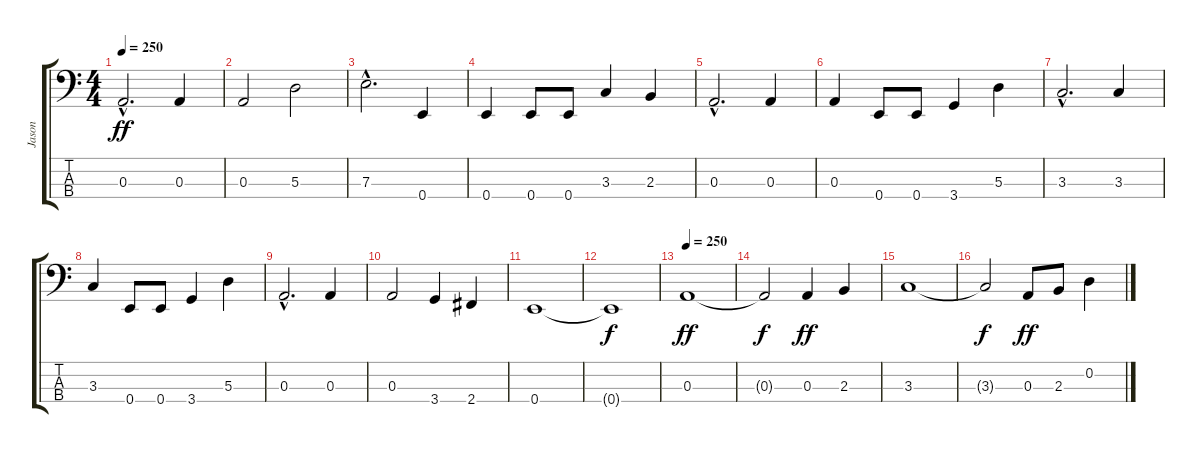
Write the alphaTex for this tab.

\track ("Jason" "Jason") {instrument electricbasspick}
\staff {score tabs}
\tuning (G2 D2 A1 E1) {hide}
\ts (4 4)
\tempo 250
\clef f4
\ks c
0.3{hac}.2{d dy ff} 0.3.4 |
0.3.2 5.3.2 |
7.3{hac}.2{d} 0.4.4 |
0.4.4 0.4.8 0.4.8 3.3.4 2.3.4 |
0.3{hac}.2{d} 0.3.4 |
0.3.4 0.4.8 0.4.8 3.4.4 5.3.4 |
3.3{hac}.2{d} 3.3.4 |
3.3.4 0.4.8 0.4.8 3.4.4 5.3.4 |
0.3{hac}.2{d} 0.3.4 |
0.3.2 3.4.4 2.4.4 |
0.4.1 |
0.4{t}.1{dy f} |
\tempo 250
0.3.1{dy ff} |
0.3{t}.2{dy f} 0.3.4{dy ff} 2.3.4 |
3.3.1 |
3.3{t}.2{dy f} 0.3.8{dy ff} 2.3.8 0.2.4
